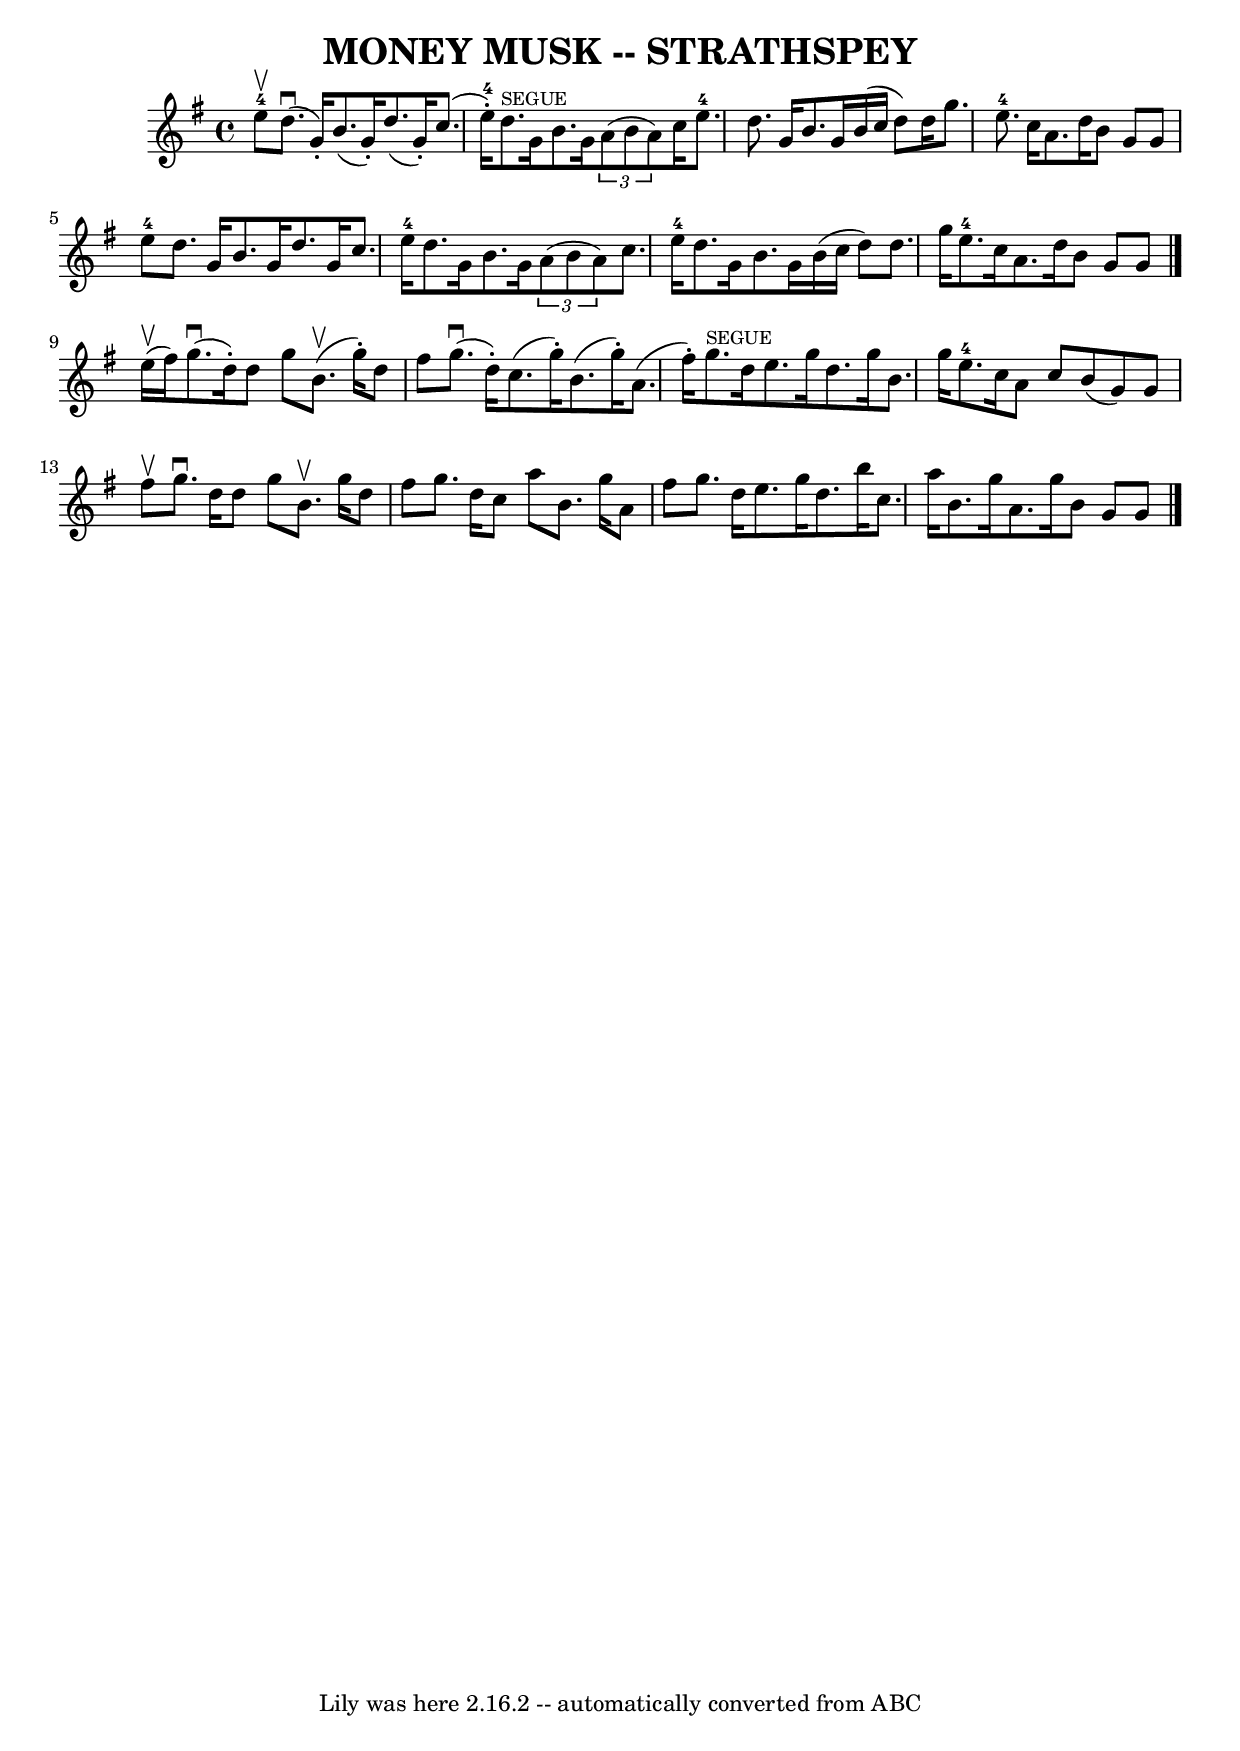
\version "2.16.2"
\include "Mammoth.ily"
\header {
  %% book = "Ryan's Mammoth Collection of Fiddle Tunes"
  crossRefNumber = "1"
  footnotes = ""
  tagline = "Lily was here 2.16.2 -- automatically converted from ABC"
  title = "MONEY MUSK -- STRATHSPEY"

}
voicedefault =  {


  \override Staff.TimeSignature #'style = #'C
  \time 4/4 
  \key a \dorian
  e''8-4^\upbow       |
  d''8. (^\downbow g'16-.) b'8. (g'16-.) d''8. (g'16-.) c''8. (
  e''16-4-.)   |
  d''8.^\segue g'16 b'8. g'16    
  \times 2/3 { a'8 (b'8 a'8) 
	     } c''16 e''8.-4       |
  
  d''8. g'16 b'8. g'16 b'16 (c''16 d''8) d''16 g''8.     |
  e''8.-4 c''16 a'8. d''16 b'8 g'8 g'8 e''8-4   | |
  d''8. g'16 b'8. g'16 d''8. g'16   
  c''8. e''16-4   |
  d''8. g'16 b'8. g'16    \times 2/3 { 
    a'8 (b'8 a'8) 
  } c''8. e''16-4       |
  d''8. g'16 
  b'8. g'16 b'16 (c''16 d''8) d''8. g''16    |
  
  e''8.-4 c''16 a'8. d''16 b'8 g'8 g'8    \bar "|."       
  e''16 (^\upbow fis''16)       |
  g''8. (^\downbow d''16-.)  
  d''8 g''8 b'8. (^\upbow g''16-.) d''8 fis''8    |
  
  g''8. (^\downbow d''16-.) c''8. (g''16-.) b'8. (g''16-.)   
  a'8. (fis''16-.)       |
  g''8.^\segue d''16 e''8.    
  g''16 d''8. g''16 b'8. g''16    |
  e''8.-4 c''16    
  a'8 c''8 b'8 (g'8) g'8 fis''8^\upbow   | |
  
  g''8.^\downbow d''16 d''8 g''8 b'8.^\upbow g''16 d''8    
  fis''8    |
  g''8. d''16 c''8 a''8 b'8. g''16 a'8    
  fis''8        |
  g''8. d''16 e''8. g''16 d''8. b''16    
  c''8. a''16    |
  b'8. g''16 a'8. g''16 b'8 g'8    
  g'8    \bar "|."   

}

\score{
  <<

    \context Staff="default"
    {
      \voicedefault 
      
    }

  >>
  \layout {
    
  }
  \midi {
  }

}
